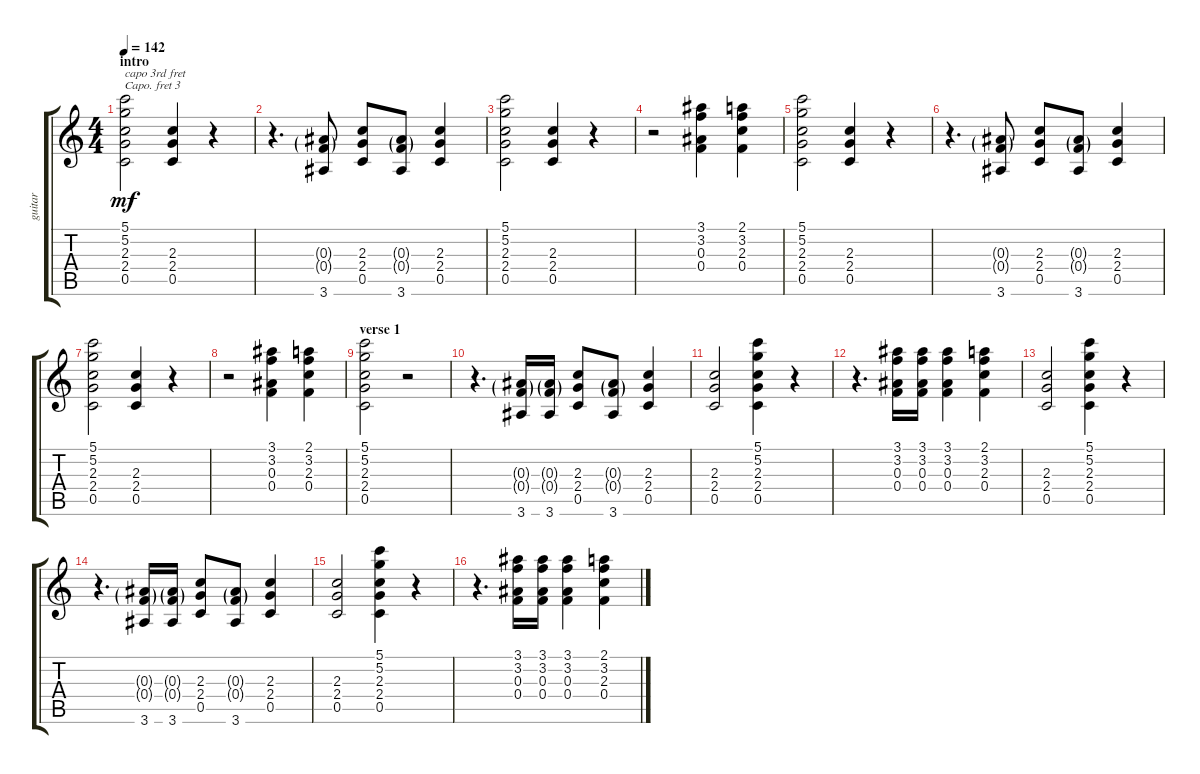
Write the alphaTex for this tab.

\track ("guitar" "guitar") {instrument overdrivenguitar}
\staff {score tabs}
\capo 3
\tuning (E4 B3 G3 D3 A2 E2) {hide}
\ts (4 4)
\section ("" "intro")
\tempo 142
\clef g2
\ks c
(5.1 5.2 2.3 2.4 0.5).2{txt "capo 3rd fret" dy mf instrument overdrivenguitar} (2.3 2.4 0.5).4 r.4 |
r.4{d} (0.3{g} 0.4{g} 3.6).8 (2.3 2.4 0.5).8 (0.3{g} 0.4{g} 3.6).8 (2.3 2.4 0.5).4 |
(5.1 5.2 2.3 2.4 0.5).2 (2.3 2.4 0.5).4 r.4 |
r.2 (3.1 3.2 0.3 0.4).4 (2.1 3.2 2.3 0.4).4 |
(5.1 5.2 2.3 2.4 0.5).2 (2.3 2.4 0.5).4 r.4 |
r.4{d} (0.3{g} 0.4{g} 3.6).8 (2.3 2.4 0.5).8 (0.3{g} 0.4{g} 3.6).8 (2.3 2.4 0.5).4 |
(5.1 5.2 2.3 2.4 0.5).2 (2.3 2.4 0.5).4 r.4 |
r.2 (3.1 3.2 0.3 0.4).4 (2.1 3.2 2.3 0.4).4 |
\section ("" "verse 1")
(5.1 5.2 2.3 2.4 0.5).2 r.2 |
r.4{d} (0.3{g} 0.4{g} 3.6).16 (0.3{g} 0.4{g} 3.6).16 (2.3 2.4 0.5).8 (0.3{g} 0.4{g} 3.6).8 (2.3 2.4 0.5).4 |
(2.3 2.4 0.5).2 (5.1 5.2 2.3 2.4 0.5).4 r.4 |
r.4{d} (3.1 3.2 0.3 0.4).16 (3.1 3.2 0.3 0.4).16 (3.1 3.2 0.3 0.4).4 (2.1 3.2 2.3 0.4).4 |
(2.3 2.4 0.5).2 (5.1 5.2 2.3 2.4 0.5).4 r.4 |
r.4{d} (0.3{g} 0.4{g} 3.6).16 (0.3{g} 0.4{g} 3.6).16 (2.3 2.4 0.5).8 (0.3{g} 0.4{g} 3.6).8 (2.3 2.4 0.5).4 |
(2.3 2.4 0.5).2 (5.1 5.2 2.3 2.4 0.5).4 r.4 |
r.4{d} (3.1 3.2 0.3 0.4).16 (3.1 3.2 0.3 0.4).16 (3.1 3.2 0.3 0.4).4 (2.1 3.2 2.3 0.4).4
